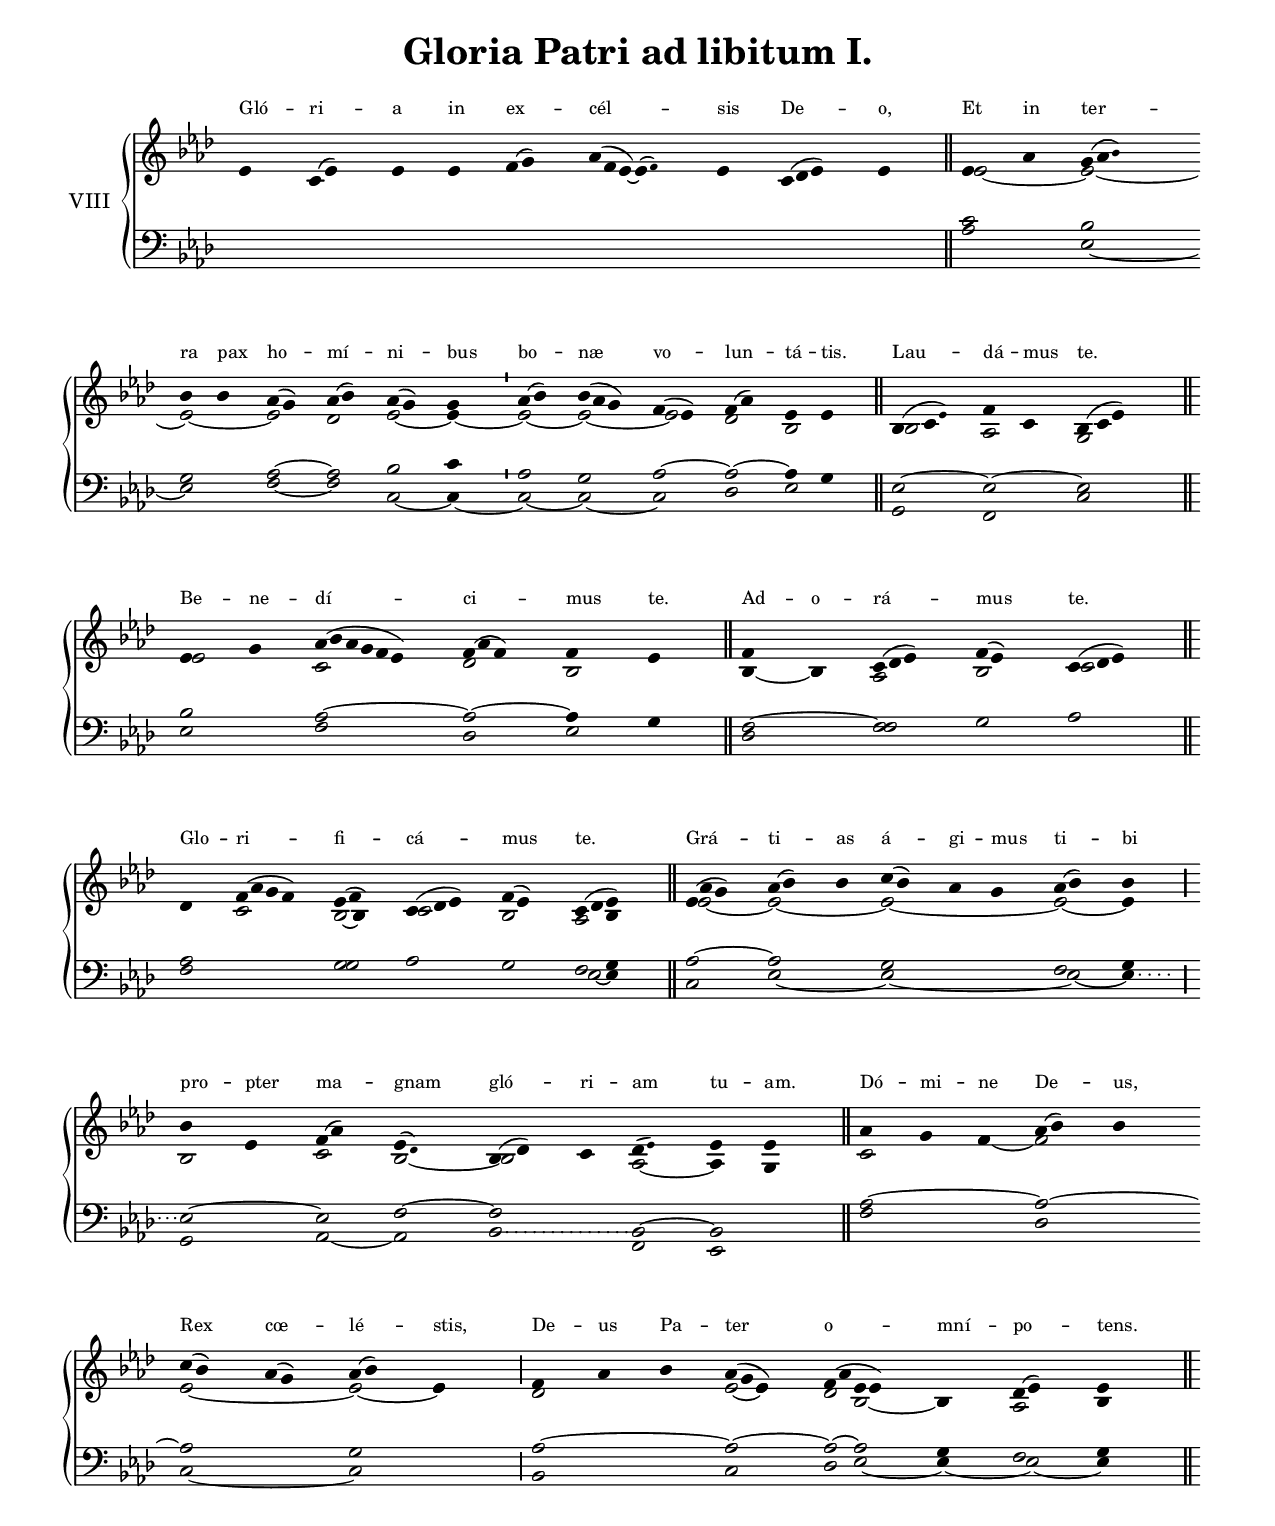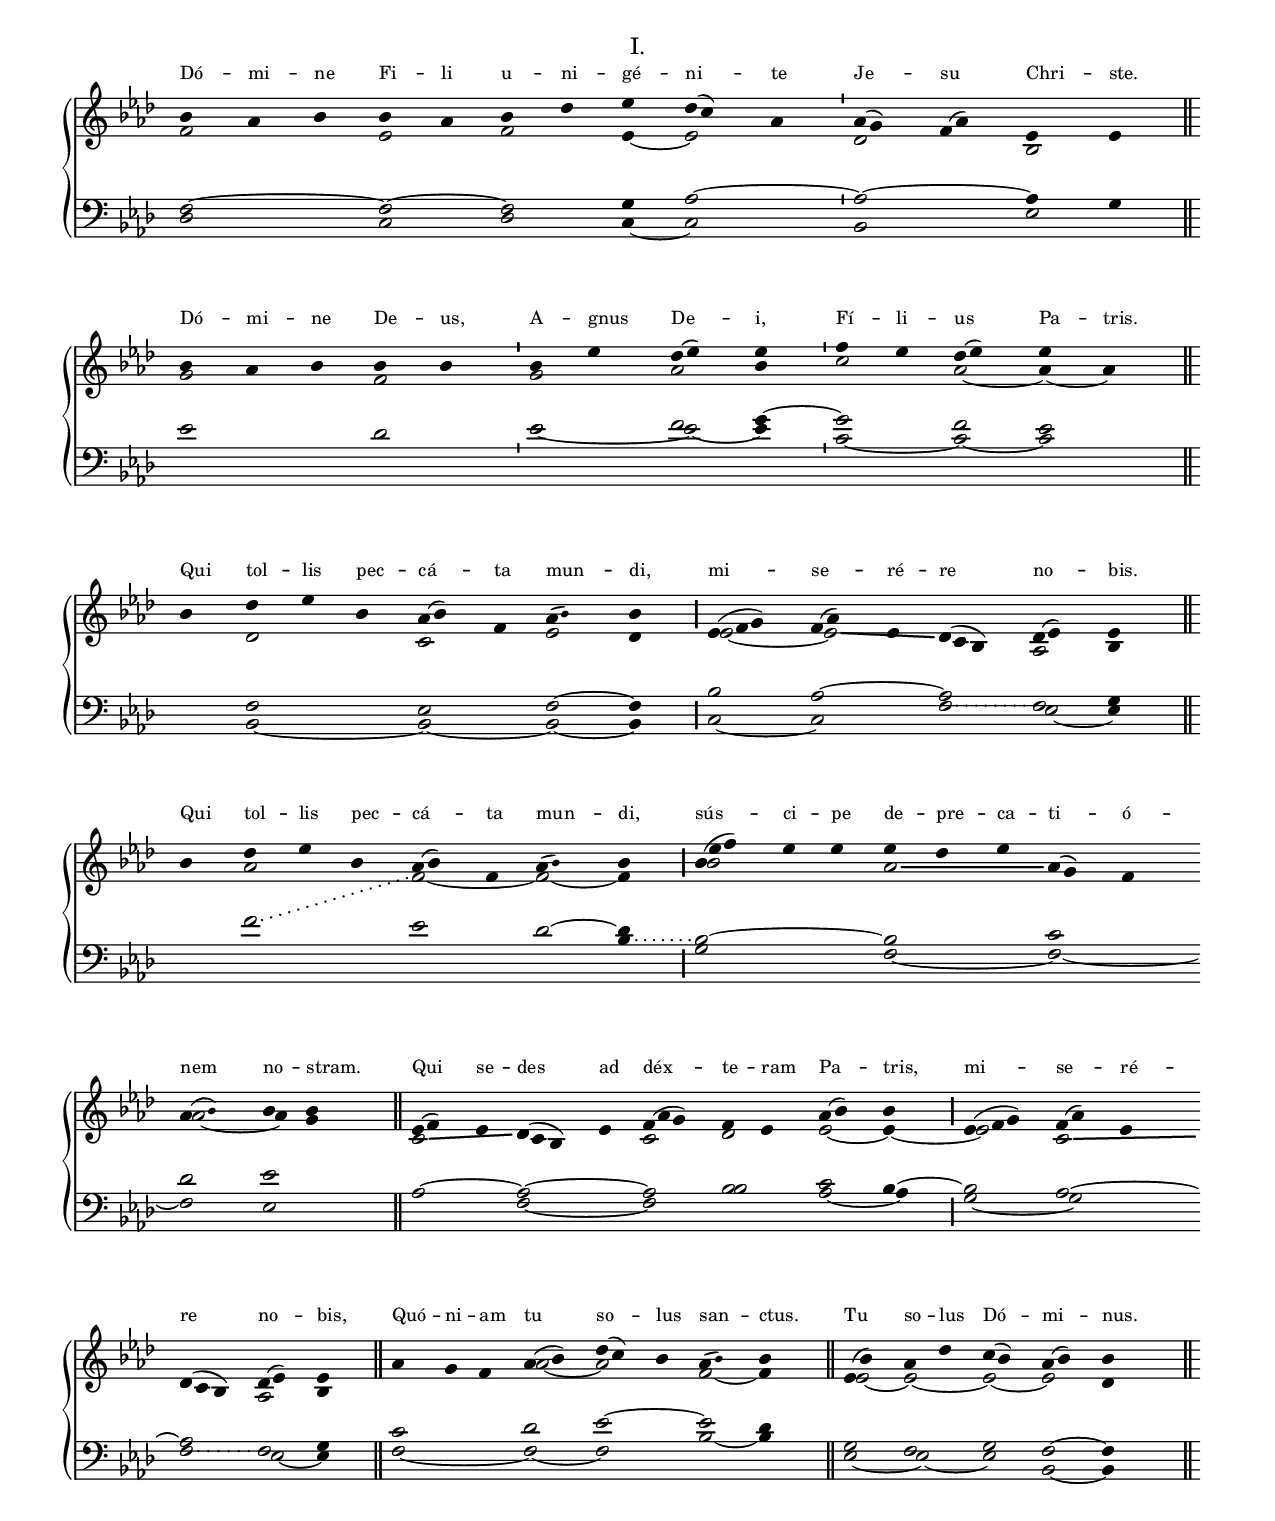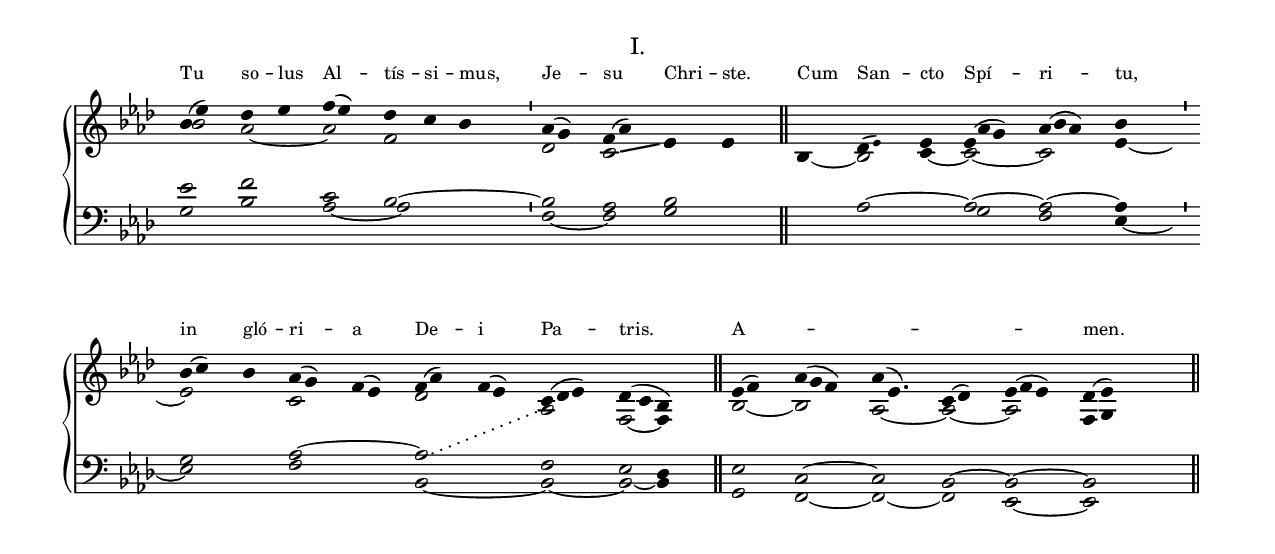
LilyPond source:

\version "2.18"
\include "gregorian.ly"
\include "noh2.ily"

%Page reference: page v.139
%(volume.page)

global = {
 \key ees \mixolydian
 \cadenzaOn 
 \override Glissando #'thickness = #2.0
 \override Glissando #'breakable = ##t
}

\header {
  title = \markup \center-column {"Gloria Patri ad libitum I." \vspace #1 }
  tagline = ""
  composer = ""
}

\paper {
 #(include-special-characters)
  oddHeaderMarkup = \markup \fill-line {
    \line {}
    \center-column {
      \on-the-fly #first-page     " "
      \on-the-fly #not-first-page "I."
    }
    \line { \on-the-fly #print-page-number-check-first \fromproperty #'page:page-number-string }
  }
  evenHeaderMarkup = \markup \fill-line {
    \line { \on-the-fly #print-page-number-check-first \fromproperty #'page:page-number-string }
    \center-column { "I." }
    \line {}
  }
}

chantText = \lyricmode {
Gló -- ri -- a in ex -- cél -- sis De -- o, 
Et in ter -- ra pax ho -- mí -- ni -- bus bo -- næ vo -- lun -- tá -- tis. 
Lau -- dá -- mus te. 
Be -- ne -- dí -- ci -- mus te. 
Ad -- o -- rá -- mus te. 
Glo -- ri -- fi -- cá -- mus te. 
Grá -- ti -- as á -- gi -- mus ti -- bi 
pro -- pter ma -- gnam gló -- ri -- am tu -- am. 
Dó -- mi -- ne De -- us, Rex cœ -- lé -- stis, 
De -- us Pa -- ter o -- mní -- po -- tens. 
Dó -- mi -- ne Fi -- li u -- ni -- gé -- ni -- te Je -- su Chri -- ste. 
Dó -- mi -- ne De -- us, A -- gnus De -- i, Fí -- li -- us Pa -- tris. 
Qui tol -- lis pec -- cá -- ta mun -- di, 
mi -- se -- ré -- re no -- bis. 
Qui tol -- lis pec -- cá -- ta mun -- di, 
sús -- ci -- pe de -- pre -- ca -- ti -- ó -- nem no -- stram. 
Qui se -- des ad déx -- te -- ram Pa -- tris, 
mi -- se -- ré -- re no -- bis, 
Quó -- ni -- am tu so -- lus san -- ctus. 
Tu so -- lus Dó -- mi -- nus. 
Tu so -- lus Al -- tís -- si -- mus, Je -- su Chri -- ste. 
Cum San -- cto Spí -- ri -- tu, in gló -- ri -- a De -- i Pa -- tris. 
A -- _ _ _ _ men. }

chantMusic = {
\tieDown   ees'4 c'4 ( ees'4) ees'4 ees'4 f'4 ( g'4) aes'4 ( f'4 ees'4) ~ ees'4 ( \once \tweak #'font-size #-4 f' ) ees'4 c'4 ( des'4 ees'4) ees'4 \finalis
 ees'4 aes'4 g'4 ( aes'4 \once \tweak #'font-size #-4 bes' ) \forceBreak
 bes'4 bes'4 aes'4 ( g'4) aes'4 ( bes'4) aes'4 ( g'4) g'4 \divisioMinima
 aes'4 ( bes'4) bes'4 ( aes'4 g'4) f'4 ( ees'4) f'4 ( aes'4) ees'4 ees'4 \finalis
 bes4 ( c'4 \once \tweak #'font-size #-4 ees' ) f'4 c'4 bes4 ( c'4 ees'4) \finalis
 \forceBreak
 ees'4 g'4 aes'4 ( bes'4 aes'4 g'4 f'4 ees'4) f'4 ( aes'4 f'4) f'4 ees'4 \finalis
 f'4 bes4 c'4 ( des'4 ees'4) f'4 ( ees'4) c'4 ( des'4 ees'4) \finalis
 \forceBreak
 des'4 f'4 ( aes'4 g'4 f'4) ees'4 ( f'4 bes4) c'4 ( des'4 ees'4) f'4 ( ees'4) c'4 ( des'4 ees'4) \finalis
 ees'4 ( aes'4 g'4) aes'4 ( bes'4) bes'4 c''4 ( bes'4) aes'4 g'4 aes'4 ( bes'4) bes'4 \divisioMaior
 \forceBreak
 bes'4 ees'4 f'4 ( aes'4) ees'4 ( \once \tweak #'font-size #-4 des' ) bes4 ( des'4) c'4 des'4 ( \once \tweak #'font-size #-4 ees' ) ees'4 ees'4 \finalis
 aes'4 g'4 f'4 aes'4 ( bes'4) bes'4  \forceBreak
 c''4 ( bes'4) aes'4 ( g'4) aes'4 ( bes'4) ees'4 \divisioMaior
 f'4 aes'4 bes'4 aes'4 ( g'4 ees'4) f'4 ( aes'4 ees'4 ees'4) bes4 des'4 ( ees'4) ees'4 \finalis
 \forceBreak
 bes'4 aes'4 bes'4 bes'4 aes'4 bes'4 des''4 ees''4 des''4 ( c''4) aes'4 \divisioMinima
 aes'4 ( g'4) f'4 ( aes'4) ees'4 ees'4 \finalis
 \forceBreak
 bes'4 aes'4 bes'4 bes'4 bes'4 \divisioMinima
 bes'4 ees''4 des''4 ( ees''4) ees''4 \divisioMinima
 f''4 ees''4 des''4 ( ees''4) ees''4 aes'4 \finalis
 \forceBreak
 bes'4 des''4 ees''4 bes'4 aes'4 ( bes'4) f'4 aes'4 ( \once \tweak #'font-size #-4 bes' ) bes'4 \divisioMaior
 ees'4 ( f'4 g'4) f'4 ( aes'4) ees'4 des'4 ( c'4 bes4) des'4 ( ees'4) ees'4 \finalis
 \forceBreak
 bes'4 des''4 ees''4 bes'4 aes'4 ( bes'4) f'4 aes'4 ( \once \tweak #'font-size #-4 bes' ) bes'4 \divisioMaior
 bes'4 ( ees''4 f''4) ees''4 ees''4 ees''4 des''4 ees''4 aes'4 ( g'4) f'4 \forceBreak
 aes'4 ( \once \tweak #'font-size #-4 bes' ) bes'4 bes'4 \finalis
 ees'4 ( f'4) ees'4 des'4 ( c'4 bes4) ees'4 f'4 ( aes'4 g'4) f'4 ees'4 aes'4 ( bes'4) bes'4 \divisioMaior
 ees'4 ( f'4 g'4) f'4 ( aes'4) ees'4 \forceBreak
 des'4 ( c'4 bes4) des'4 ( ees'4) ees'4 \finalis
 aes'4 g'4 f'4 aes'4 ( bes'4) des''4 ( c''4) bes'4 aes'4 ( \once \tweak #'font-size #-4 bes' ) bes'4 \finalis
 ees'4 ( bes'4) aes'4 des''4 c''4 ( bes'4) aes'4 ( bes'4) bes'4 \finalis
 \forceBreak
 bes'4 ( ees''4) des''4 ees''4 f''4 ( ees''4) des''4 c''4 bes'4 \divisioMinima
 aes'4 ( g'4) f'4 ( aes'4) ees'4 ees'4 \finalis
 bes4 des'4 ( \once \tweak #'font-size #-4 ees' ) ees'4 ees'4 ( aes'4 g'4) aes'4 ( bes'4 aes'4) bes'4 \divisioMinima
 \forceBreak
 bes'4 ( c''4) bes'4 aes'4 ( g'4) f'4 ( ees'4) f'4 ( aes'4) f'4 ( ees'4) c'4 ( des'4 ees'4) des'4 ( c'4 bes4) \finalis
 ees'4 ( f'4) aes'4 ( g'4 f'4) aes'4 ( ees'4.) c'4 ( des'4) ees'4 ( f'4 ees'4) des'4 ( ees'4) \finalis

}

altoMusic = {
r2*17/2 \finalis
ees'2 ~ ees'2*3/2 ~ ees'2 ~ ees'2 des'2 ees'2 ~ ees'4 ~ \divisioMinima
ees'2 ~ ees'2*3/2 ~ ees'2 des'2 bes2 \finalis
bes2*3/2 aes2 g2*3/2 \finalis
ees'2 c'2*6/2 des'2*3/2 bes2 \finalis
bes4 ~ bes4 aes2*3/2 bes2 c'2*3/2 \finalis
r4 c'2*4/2 bes2 ~ bes4 c'2*3/2 bes2 aes2 bes4 \finalis
ees'2*3/2 ~ ees'2*3/2 ~ ees'2*4/2 ~ ees'2 ~ ees'4 \divisioMaior
bes2 c'2 bes2 ~ bes2*3/2 aes2 ~ aes4 g4 \finalis
c'2 f'4 ~ f'2*3/2 ees'2*4/2 ~ ees'2 ~ ees'4 \divisioMaior
des'2*3/2 ees'2 ~ ees'4 des'2 bes2 ~ bes4 aes2 bes4 \finalis
f'2*3/2 ees'2 f'2 ees'4 ~ ees'2*3/2 \divisioMinima
des'2*4/2 bes2 \finalis
g'2*3/2 f'2 \divisioMinima
g'2 aes'2 bes'4 \divisioMinima
c''2 aes'2 ~ aes'4 ~ aes'4 \finalis
r4 des'2*3/2 c'2*3/2 ees'2 des'4 \divisioMaior
ees'2*3/2 ~ ees'2*3/2 -\tweak Glissando.Y-offset #-0.8 \glissando des'4 c'4 bes4 aes2 bes4 \finalis
r4 aes'2*3/2 f'2*3/2 ~ f'2 ~ f'4 \divisioMaior
bes'2*5/2 aes'2*3/2 -\tweak Glissando.Y-offset #-0.8 \glissando aes'4 r2 aes'2 ~ aes'4 g'4 \finalis
c'2*3/2 -\tweak Glissando.Y-offset #-0.8 \glissando des'4 r2*3/2 c'2*3/2 des'2 ees'2 ~ ees'4 ~ \divisioMaior
\once \override Glissando.breakable = ##t 
\once \override Glissando.after-line-breaking = ##t
ees'2*3/2 c'2*3/2 -\tweak Glissando.Y-offset #-0.8 \glissando \forceBreak des'4 r2 aes2 bes4 \finalis
r2*3/2 aes'2 ~ aes'2*3/2 f'2 ~ f'4 \finalis
ees'2 ~ ees'2 ~ ees'2 ~ ees'2 des'4 \finalis
bes'2 aes'2 ~ aes'2 f'2*3/2 \divisioMinima
des'2 c'2 -\tweak Glissando.Y-offset #-0.8 \glissando ees'4 ees'4 \finalis
bes4 ~ bes2 c'4 ~ c'2*3/2 ~ c'2*3/2 ees'4 ~ \divisioMinima
ees'2*3/2 c'2*4/2 des'2*4/2 aes2*3/2 f2 ~ f4 \finalis
bes2 ~ bes2*3/2 aes2*5/4 ~ aes2 ~ aes2*3/2 f4 g4 \finalis
}

tenorMusic = {
r2*17/2 \finalis
c'2 bes2*3/2 g2 aes2 ~ aes2 bes2 c'4 \divisioMinima
aes2 g2*3/2 aes2 ~ aes2 ~ aes4 g4 \finalis
ees2*3/2 ~ ees2 ~ ees2*3/2 \finalis
bes2 aes2*6/2 ~ aes2*3/2 ~ aes4 g4 \finalis
f2 ~ f2*3/2 g2 aes2*3/2 \finalis
aes2*5/2 g2*3/2 aes2*3/2 g2 f2 g4 \finalis
aes2*3/2 ~ aes2*3/2 g2*4/2 f2 g4 \divisioMaior
ees2 ~ ees2 f2 ~ f2*3/2 bes,2 ~ bes,2 \finalis
aes2*3/2 ~ aes2*3/2 ~ aes2*4/2 g2*3/2 \divisioMaior
aes2*3/2 ~ aes2*3/2 ~ aes2 ~ aes2 g4 f2 g4 \finalis
f2*3/2 ~ f2 ~ f2 g4 aes2*3/2 ~ \divisioMinima
aes2*4/2 ~ aes4 g4 \finalis
ees'2*3/2 des'2 \divisioMinima
ees'2 f'2 g'4 ~ \divisioMinima
g'2 f'2 ees'2 \finalis
r4 f2*3/2 ees2*3/2 f2 ~ f4 \divisioMaior
bes2*3/2 aes2*3/2 ~ aes2*3/2 f2 g4 \finalis
r4 f'2*3/2 ees'2*3/2 des'2 ~ des'4 \divisioMaior
bes2*5/2 ~ bes2*3/2 c'2*3/2 des'2 ees'2 \finalis
aes2*3/2 ~ aes2*4/2 ~ aes2*3/2 \shiftRight bes2 c'2 bes4 ~ \divisioMaior
bes2*3/2 aes2*3/2 ~ aes2*3/2 f2 g4 \finalis
c'2*3/2 des'2 ees'2*3/2 ~ ees'2 des'4 \finalis
g2 f2 g2 f2 ~ f4 \finalis
ees'2 f'2 c'2 bes2*3/2 ~ \divisioMinima
bes2 aes2 bes2 \finalis
r4 aes2*3/2 ~ aes2*3/2 ~ aes2*3/2 ~ aes4 \divisioMinima
g2*3/2 aes2*4/2 ~ aes2*4/2 f2*3/2 ees2 des4 \finalis
ees2 c2*3/2 ~ c2*5/4 bes,2 ~ bes,2*3/2 ~ bes,2 \finalis
}

bassMusic = {
r2*17/2 \finalis
aes2 ees2*3/2 ~ ees2 f2 ~ f2 c2 ~ c4 ~ \divisioMinima
c2 ~ c2*3/2 ~ c2 des2 ees2 \finalis
g,2*3/2 f,2 c2*3/2 \finalis
ees2 f2*6/2 des2*3/2 ees2 \finalis
des2 \shiftRight f2*8/2 \finalis
f2*5/2 \shiftRight g2*8/2 ees2 ~ ees4 \finalis
c2*3/2 ees2*3/2 ~ ees2*4/2 ~ ees2 ~ ees4 \divisioMaior
g,2 aes,2 ~ aes,2 bes,2*3/2 f,2 ees,2 \finalis
f2*3/2 des2*3/2 c2*4/2 ~ c2*3/2 \divisioMaior
bes,2*3/2 c2*3/2 des2 ees2 ~ ees4 ~ ees2 ~ ees4 \finalis
des2*3/2 c2 des2 c4 ~ c2*3/2 \divisioMinima
bes,2*4/2 ees2 \finalis
r2*5/2 ees'2 ~ ees'2 ~ ees'4 \divisioMinima
c'2 ~ c'2 ~ c'2 \finalis
r4 bes,2*3/2 ~ bes,2*3/2 ~ bes,2 ~ bes,4 \divisioMaior
c2*3/2 ~ c2*3/2 f2*3/2 ees2 ~ ees4 \finalis
r2*9/2 bes4 \divisioMaior
g2*5/2 f2*3/2 ~ f2*3/2 ~ f2 ees2 \finalis
r2*3/2 f2*4/2 ~ f2*3/2 bes2 aes2 ~ aes4 \divisioMaior
g2*3/2 ~ g2*3/2 f2*3/2 ees2 ~ ees4 \finalis
f2*3/2 ~ f2 ~ f2*3/2 bes2 ~ bes4 \finalis
ees2 ~ ees2 ~ ees2 bes,2 ~ bes,4 \finalis
g2 bes2 aes2 ~ aes2*3/2 \divisioMinima
f2 ~ f2 g2 \finalis
r2*4/2 g2*3/2 f2*3/2 ees4 ~ \divisioMinima
ees2*3/2 f2*4/2 bes,2*4/2 ~ bes,2*3/2 ~ bes,2 ~ bes,4 \finalis
g,2 f,2*3/2 ~ f,2*5/4 ~ f,2 ees,2*3/2 ~ ees,2 \finalis
}

voiceLines = {
\voiceLineStyle


s2*101/2
\allowVoiceLineBreak
\voiceLine "down" "down" ees2*1/2 ees2*1/2


s2*5/2
\allowVoiceLineBreak
\voiceLine "down" "down" bes,2*3/2 bes,2*1/2


s2*79/2
\allowVoiceLineBreak
\voiceLine "down" "down" f2*3/2 f2*1/2


s2*3/2
\allowVoiceLineBreak
\voiceLine "down" "up" f'2*3/2 f'2*1/2


s2*4/2
\allowVoiceLineBreak
\voiceLine "down" "down" bes2*1/2 bes2*1/2


s2*35/2
\allowVoiceLineBreak
\voiceLine "down" "down" f2*3/2 f2*1/2


s2*55/2
\allowVoiceLineBreak
\voiceLine "down" "up" aes2*4/2 aes2*0

%s2*0/2
%\allowVoiceLineBreak
%\voiceLine "down" "up" aes2*3/2 aes2*1/2

}

\score{
  <<
    \new Lyrics
    \new GrandStaff <<
      \set GrandStaff.autoBeaming = ##f
      \set GrandStaff.instrumentName = \markup \center-column {
        "VIII"
      }
      \new Staff = up <<
        \new Voice = "chant" {
          \voiceOne \global \chantMusic
        }
        \new Voice {
          \voiceTwo \global \altoMusic
        }
      >>

      \new Staff = down <<
        \clef bass
        \new Voice {
          \voiceOne \global \tenorMusic
        }
        \new Voice {
          \voiceTwo \global \bassMusic
        }
	\new Voice {
        \voiceThree \global \voiceLines
        }
      >>
    >>
    \context Lyrics {
      \lyricsto chant {
      \chantText
    }
    }
  >>
  \layout{
  }
  
}
